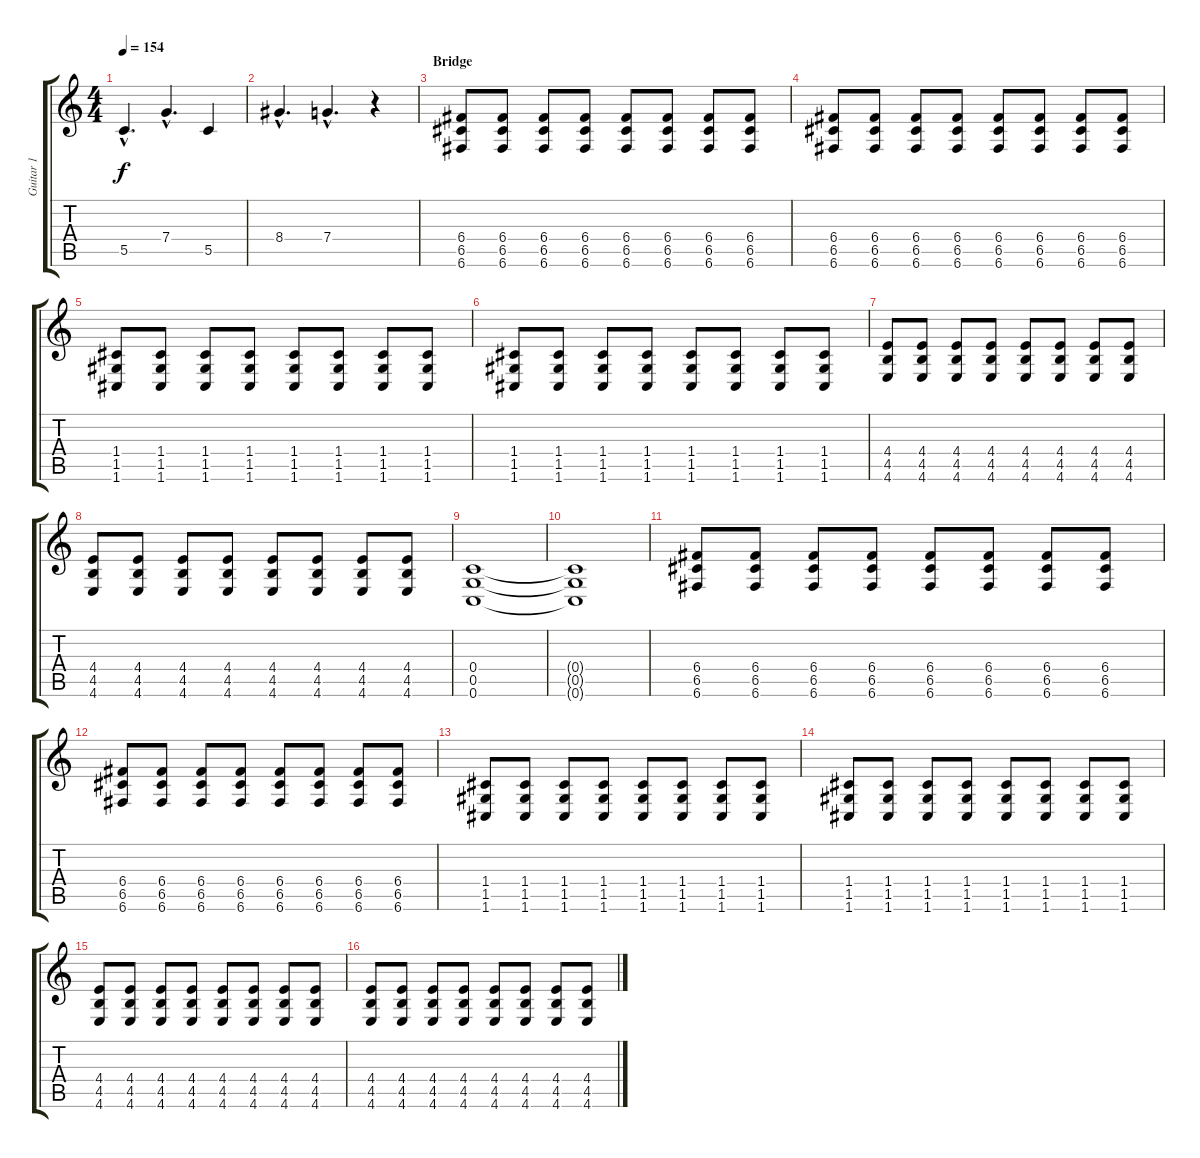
\track ("Guitar 1" "Guitar 1") {instrument overdrivenguitar}
\staff {score tabs}
\tuning (D4 A3 F3 C3 G2 C2) {hide}
\ts (4 4)
\tempo 154
\clef g2
\ks c
5.5{hac}.4{d dy f} 7.4{hac}.4{d} 5.5.4 |
8.4{hac}.4{d} 7.4{hac}.4{d} r.4 |
\section ("" "Bridge")
(6.4 6.5 6.6).8 (6.4 6.5 6.6).8 (6.4 6.5 6.6).8 (6.4 6.5 6.6).8 (6.4 6.5 6.6).8 (6.4 6.5 6.6).8 (6.4 6.5 6.6).8 (6.4 6.5 6.6).8 |
(6.4 6.5 6.6).8 (6.4 6.5 6.6).8 (6.4 6.5 6.6).8 (6.4 6.5 6.6).8 (6.4 6.5 6.6).8 (6.4 6.5 6.6).8 (6.4 6.5 6.6).8 (6.4 6.5 6.6).8 |
(1.4 1.5 1.6).8 (1.4 1.5 1.6).8 (1.4 1.5 1.6).8 (1.4 1.5 1.6).8 (1.4 1.5 1.6).8 (1.4 1.5 1.6).8 (1.4 1.5 1.6).8 (1.4 1.5 1.6).8 |
(1.4 1.5 1.6).8 (1.4 1.5 1.6).8 (1.4 1.5 1.6).8 (1.4 1.5 1.6).8 (1.4 1.5 1.6).8 (1.4 1.5 1.6).8 (1.4 1.5 1.6).8 (1.4 1.5 1.6).8 |
(4.4 4.5 4.6).8 (4.4 4.5 4.6).8 (4.4 4.5 4.6).8 (4.4 4.5 4.6).8 (4.4 4.5 4.6).8 (4.4 4.5 4.6).8 (4.4 4.5 4.6).8 (4.4 4.5 4.6).8 |
(4.4 4.5 4.6).8 (4.4 4.5 4.6).8 (4.4 4.5 4.6).8 (4.4 4.5 4.6).8 (4.4 4.5 4.6).8 (4.4 4.5 4.6).8 (4.4 4.5 4.6).8 (4.4 4.5 4.6).8 |
(0.4 0.5 0.6).1 |
(0.4{t} 0.5{t} 0.6{t}).1 |
(6.4 6.5 6.6).8 (6.4 6.5 6.6).8 (6.4 6.5 6.6).8 (6.4 6.5 6.6).8 (6.4 6.5 6.6).8 (6.4 6.5 6.6).8 (6.4 6.5 6.6).8 (6.4 6.5 6.6).8 |
(6.4 6.5 6.6).8 (6.4 6.5 6.6).8 (6.4 6.5 6.6).8 (6.4 6.5 6.6).8 (6.4 6.5 6.6).8 (6.4 6.5 6.6).8 (6.4 6.5 6.6).8 (6.4 6.5 6.6).8 |
(1.4 1.5 1.6).8 (1.4 1.5 1.6).8 (1.4 1.5 1.6).8 (1.4 1.5 1.6).8 (1.4 1.5 1.6).8 (1.4 1.5 1.6).8 (1.4 1.5 1.6).8 (1.4 1.5 1.6).8 |
(1.4 1.5 1.6).8 (1.4 1.5 1.6).8 (1.4 1.5 1.6).8 (1.4 1.5 1.6).8 (1.4 1.5 1.6).8 (1.4 1.5 1.6).8 (1.4 1.5 1.6).8 (1.4 1.5 1.6).8 |
(4.4 4.5 4.6).8 (4.4 4.5 4.6).8 (4.4 4.5 4.6).8 (4.4 4.5 4.6).8 (4.4 4.5 4.6).8 (4.4 4.5 4.6).8 (4.4 4.5 4.6).8 (4.4 4.5 4.6).8 |
(4.4 4.5 4.6).8 (4.4 4.5 4.6).8 (4.4 4.5 4.6).8 (4.4 4.5 4.6).8 (4.4 4.5 4.6).8 (4.4 4.5 4.6).8 (4.4 4.5 4.6).8 (4.4 4.5 4.6).8
